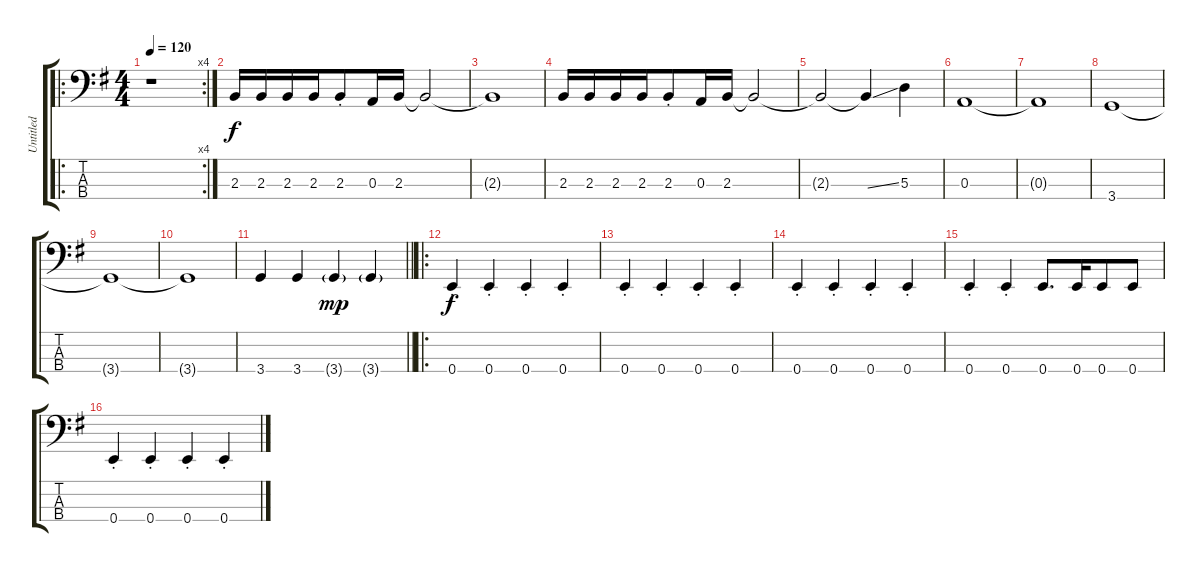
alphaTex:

\track ("Untitled" "Untitled") {instrument electricbasspick}
\staff {score tabs}
\tuning (G2 D2 A1 E1) {hide}
\ro
\rc 4
\ts (4 4)
\tempo 120
\clef f4
\ks g
r.1{dy f instrument electricbasspick} |
2.3.16 2.3.16{beam merge} 2.3.16{beam merge} 2.3.16{beam merge} 2.3{st}.8{beam merge} 0.3.16{beam merge} 2.3.16{beam merge} 2.3{t}.2 |
2.3{t}.1 |
2.3.16{beam merge} 2.3.16{beam merge} 2.3.16{beam merge} 2.3.16{beam merge} 2.3{st}.8{beam merge} 0.3.16{beam merge} 2.3.16{beam merge} 2.3{t}.2 |
2.3{t}.2{beam merge} 2.3{ss t}.4 5.3.4 |
0.3.1 |
0.3{t}.1 |
3.4.1 |
3.4{t}.1 |
3.4{t}.1 |
\barLineRight lightlight
3.4.4{beam merge} 3.4.4{beam merge} 3.4{g}.4{dy mp beam merge} 3.4{g}.4 |
\ro
0.4{st}.4{dy f beam merge} 0.4{st}.4{beam merge} 0.4{st}.4 0.4{st}.4 |
0.4{st}.4 0.4{st}.4{beam merge} 0.4{st}.4{beam merge} 0.4{st}.4 |
0.4{st}.4{beam merge} 0.4{st}.4{beam merge} 0.4{st}.4{beam merge} 0.4{st}.4 |
0.4{st}.4{beam merge} 0.4{st}.4{beam merge} 0.4.8{d beam merge} 0.4.16{beam merge} 0.4.8{beam merge} 0.4.8 |
0.4{st}.4{beam merge} 0.4{st}.4{beam merge} 0.4{st}.4{beam merge} 0.4{st}.4
